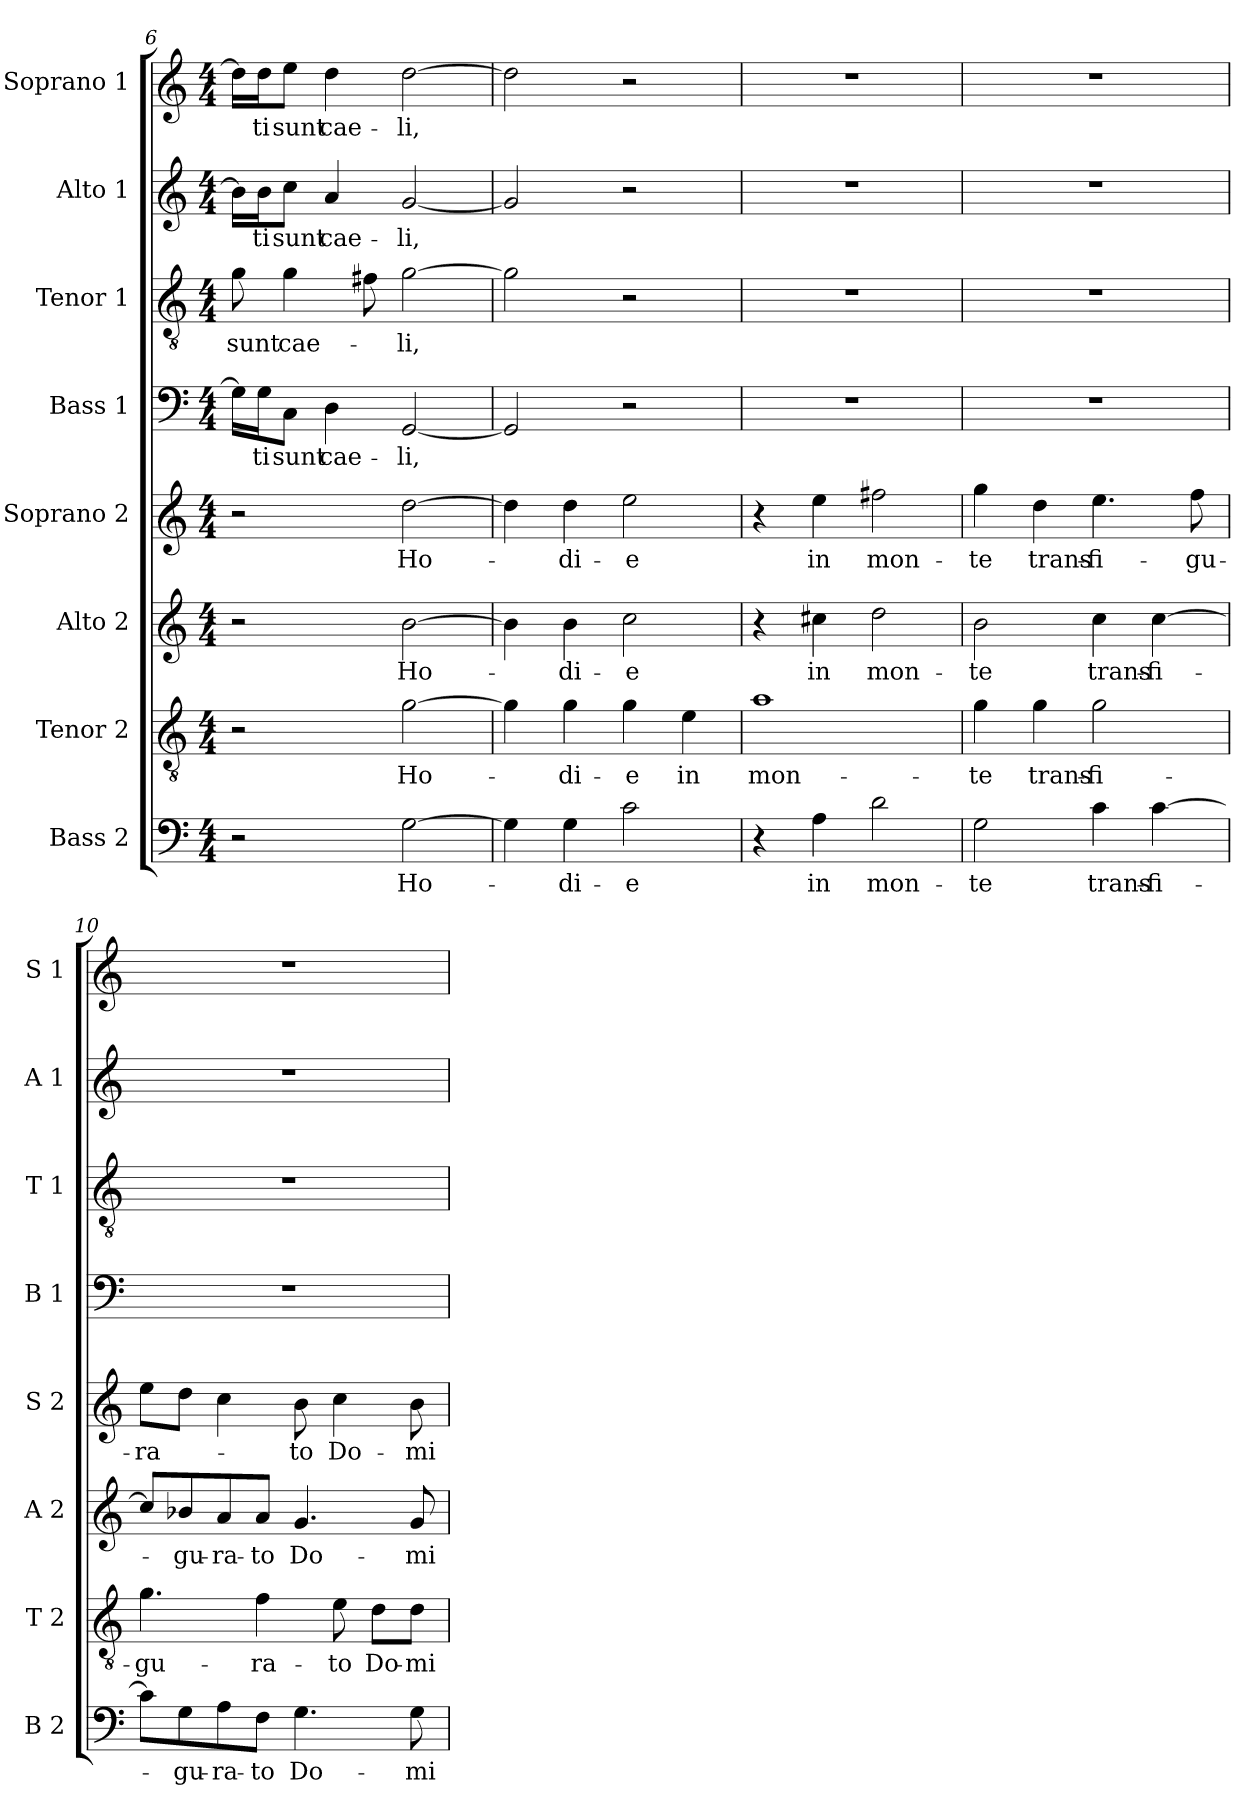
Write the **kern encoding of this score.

**kern	**text	**kern	**text	**kern	**text	**kern	**text	**kern	**text	**kern	**text	**kern	**text	**kern	**text
*part8	*part8	*part7	*part7	*part6	*part6	*part5	*part5	*part4	*part4	*part3	*part3	*part2	*part2	*part1	*part1
*staff8	*staff8	*staff7	*staff7	*staff6	*staff6	*staff5	*staff5	*staff4	*staff4	*staff3	*staff3	*staff2	*staff2	*staff1	*staff1
*I"Bass 2	*	*I"Tenor 2	*	*I"Alto 2	*	*I"Soprano 2	*	*I"Bass 1	*	*I"Tenor 1	*	*I"Alto 1	*	*I"Soprano 1	*
*I'B 2	*	*I'T 2	*	*I'A 2	*	*I'S 2	*	*I'B 1	*	*I'T 1	*	*I'A 1	*	*I'S 1	*
*clefF4	*	*clefGv2	*	*clefG2	*	*clefG2	*	*clefF4	*	*clefGv2	*	*clefG2	*	*clefG2	*
*k[]	*	*k[]	*	*k[]	*	*k[]	*	*k[]	*	*k[]	*	*k[]	*	*k[]	*
*C:	*	*C:	*	*C:	*	*C:	*	*C:	*	*C:	*	*C:	*	*C:	*
*M4/4	*	*M4/4	*	*M4/4	*	*M4/4	*	*M4/4	*	*M4/4	*	*M4/4	*	*M4/4	*
=6	=6	=6	=6	=6	=6	=6	=6	=6	=6	=6	=6	=6	=6	=6	=6
!	!	!	!	!	!	!	!	!	!	!	!LO:LY:b	!	!	!	!
2r	.	2r	.	2r	.	2r	.	16G\LL]	.	8g\	sunt	16b\LL]	.	16dd\LL]	.
!	!	!	!	!	!	!	!	!	!LO:LY:b	!	!	!	!LO:LY:b	!	!LO:LY:b
.	.	.	.	.	.	.	.	16G\J	-ti	.	.	16b\J	-ti	16dd\J	-ti
!	!	!	!	!	!	!	!	!	!LO:LY:b	!	!LO:LY:b	!	!LO:LY:b	!	!LO:LY:b
.	.	.	.	.	.	.	.	8C\J	sunt	4g\	cae-	8cc\J	sunt	8ee\J	sunt
!	!	!	!	!	!	!	!	!	!LO:LY:b	!	!	!	!LO:LY:b	!	!LO:LY:b
.	.	.	.	.	.	.	.	4D\	cae-	.	.	4a/	cae-	4dd\	cae-
.	.	.	.	.	.	.	.	.	.	8f#X\	.	.	.	.	.
!	!LO:LY:b	!	!LO:LY:b	!	!LO:LY:b	!	!LO:LY:b	!	!LO:LY:b	!	!LO:LY:b	!	!LO:LY:b	!	!LO:LY:b
[2G\	Ho-	[2g\	Ho-	[2b\	Ho-	[2dd\	Ho-	[2GG/	-li,	[2g\	-li,	[2g/	-li,	[2dd\	-li,
=7	=7	=7	=7	=7	=7	=7	=7	=7	=7	=7	=7	=7	=7	=7	=7
4G\]	.	4g\]	.	4b\]	.	4dd\]	.	2GG/]	.	2g\]	.	2g/]	.	2dd\]	.
!	!LO:LY:b	!	!LO:LY:b	!	!LO:LY:b	!	!LO:LY:b	!	!	!	!	!	!	!	!
4G\	-di-	4g\	-di-	4b\	-di-	4dd\	-di-	.	.	.	.	.	.	.	.
!	!LO:LY:b	!	!LO:LY:b	!	!LO:LY:b	!	!LO:LY:b	!	!	!	!	!	!	!	!
2c\	-e	4g\	-e	2cc\	-e	2ee\	-e	2r	.	2r	.	2r	.	2r	.
!	!	!	!LO:LY:b	!	!	!	!	!	!	!	!	!	!	!	!
.	.	4e\	in	.	.	.	.	.	.	.	.	.	.	.	.
!!LO:PB:g=z
=8	=8	=8	=8	=8	=8	=8	=8	=8	=8	=8	=8	=8	=8	=8	=8
!	!	!	!LO:LY:b	!	!	!	!	!	!	!	!	!	!	!	!
4r	.	1a	mon-	4r	.	4r	.	1r	.	1r	.	1r	.	1r	.
!	!LO:LY:b	!	!	!	!LO:LY:b	!	!LO:LY:b	!	!	!	!	!	!	!	!
4A\	in	.	.	4cc#X\	in	4ee\	in	.	.	.	.	.	.	.	.
!	!LO:LY:b	!	!	!	!LO:LY:b	!	!LO:LY:b	!	!	!	!	!	!	!	!
2d\	mon-	.	.	2dd\	mon-	2ff#X\	mon-	.	.	.	.	.	.	.	.
=9	=9	=9	=9	=9	=9	=9	=9	=9	=9	=9	=9	=9	=9	=9	=9
!	!LO:LY:b	!	!LO:LY:b	!	!LO:LY:b	!	!LO:LY:b	!	!	!	!	!	!	!	!
2G\	-te	4g\	-te	2b\	-te	4gg\	-te	1r	.	1r	.	1r	.	1r	.
!	!	!	!LO:LY:b	!	!	!	!LO:LY:b	!	!	!	!	!	!	!	!
.	.	4g\	trans-	.	.	4dd\	trans-	.	.	.	.	.	.	.	.
!	!LO:LY:b	!	!LO:LY:b	!	!LO:LY:b	!	!LO:LY:b	!	!	!	!	!	!	!	!
4c\	trans-	2g\	-fi-	4cc\	trans-	4.ee\	-fi-	.	.	.	.	.	.	.	.
!	!LO:LY:b	!	!	!	!LO:LY:b	!	!	!	!	!	!	!	!	!	!
[4c\	-fi-	.	.	[4cc\	-fi-	.	.	.	.	.	.	.	.	.	.
!	!	!	!	!	!	!	!LO:LY:b	!	!	!	!	!	!	!	!
.	.	.	.	.	.	8ff\	-gu-	.	.	.	.	.	.	.	.
=10	=10	=10	=10	=10	=10	=10	=10	=10	=10	=10	=10	=10	=10	=10	=10
!	!	!	!LO:LY:b	!	!	!	!LO:LY:b	!	!	!	!	!	!	!	!
8c\L]	.	4.g\	-gu-	8cc/L]	.	8ee\L	-ra-	1r	.	1r	.	1r	.	1r	.
!	!LO:LY:b	!	!	!	!LO:LY:b	!	!	!	!	!	!	!	!	!	!
8G\	-gu-	.	.	8b-X/	-gu-	8dd\J	.	.	.	.	.	.	.	.	.
!	!LO:LY:b	!	!	!	!LO:LY:b	!	!	!	!	!	!	!	!	!	!
8A\	-ra-	.	.	8a/	-ra-	4cc\	.	.	.	.	.	.	.	.	.
!	!LO:LY:b	!	!LO:LY:b	!	!LO:LY:b	!	!	!	!	!	!	!	!	!	!
8F\J	-to	4f\	-ra-	8a/J	-to	.	.	.	.	.	.	.	.	.	.
!	!LO:LY:b	!	!	!	!LO:LY:b	!	!LO:LY:b	!	!	!	!	!	!	!	!
4.G\	Do-	.	.	4.g/	Do-	8b\	-to	.	.	.	.	.	.	.	.
!	!	!	!LO:LY:b	!	!	!	!LO:LY:b	!	!	!	!	!	!	!	!
.	.	8e\	-to	.	.	4cc\	Do-	.	.	.	.	.	.	.	.
!	!	!	!LO:LY:b	!	!	!	!	!	!	!	!	!	!	!	!
.	.	8d\L	Do-	.	.	.	.	.	.	.	.	.	.	.	.
!	!LO:LY:b	!	!LO:LY:b	!	!LO:LY:b	!	!LO:LY:b	!	!	!	!	!	!	!	!
8G\	-mi-	8d\J	-mi-	8g/	-mi-	8b\	-mi-	.	.	.	.	.	.	.	.
=	=	=	=	=	=	=	=	=	=	=	=	=	=	=	=
*-	*-	*-	*-	*-	*-	*-	*-	*-	*-	*-	*-	*-	*-	*-	*-
